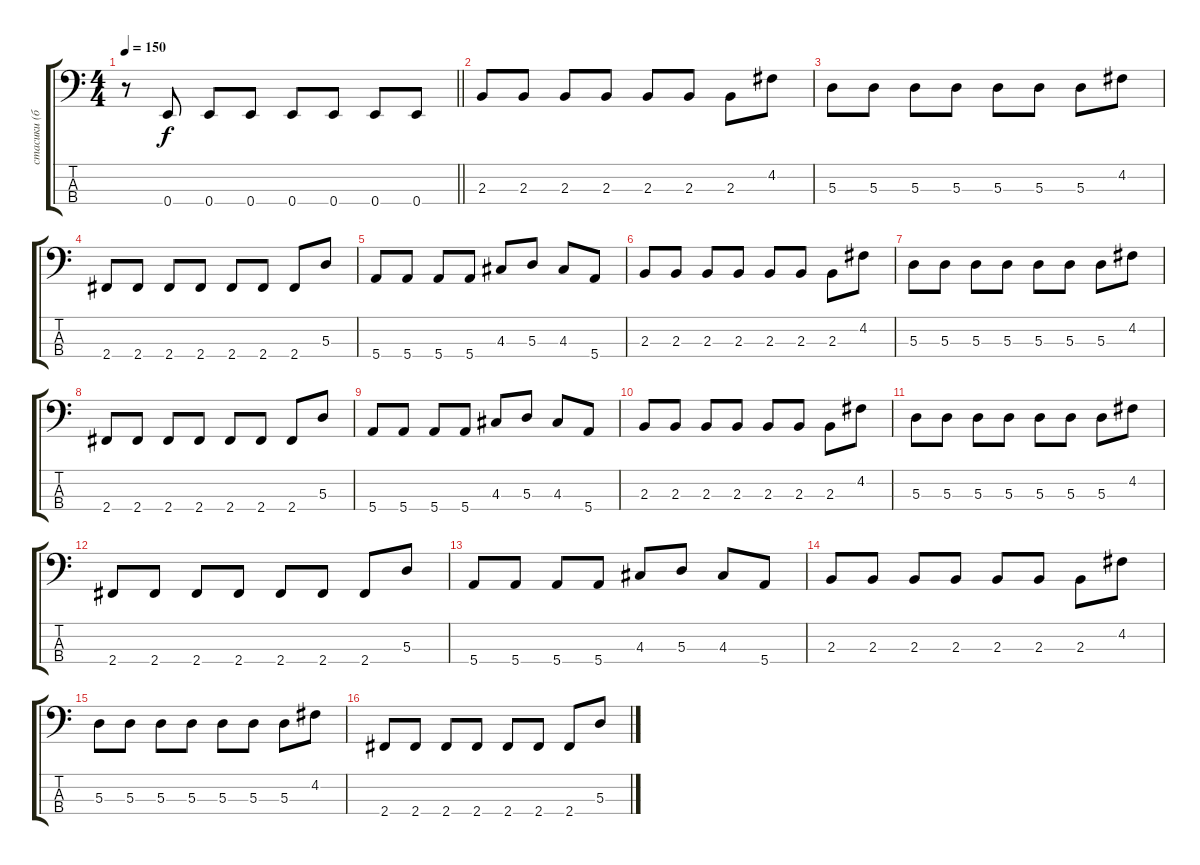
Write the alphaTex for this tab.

\track ("стасики (бас)" "стасики (б") {instrument electricbassfinger}
\staff {score tabs}
\tuning (G2 D2 A1 E1) {hide}
\ts (4 4)
\tempo 150
\clef f4
\barLineRight lightlight
\ks c
r.8{dy f} 0.4.8 0.4.8 0.4.8 0.4.8 0.4.8 0.4.8 0.4.8 |
2.3.8 2.3.8 2.3.8 2.3.8 2.3.8 2.3.8 2.3.8 4.2.8 |
5.3.8 5.3.8 5.3.8 5.3.8 5.3.8 5.3.8 5.3.8 4.2.8 |
2.4.8 2.4.8 2.4.8 2.4.8 2.4.8 2.4.8 2.4.8 5.3.8 |
5.4.8 5.4.8 5.4.8 5.4.8 4.3.8 5.3.8 4.3.8 5.4.8 |
2.3.8 2.3.8 2.3.8 2.3.8 2.3.8 2.3.8 2.3.8 4.2.8 |
5.3.8 5.3.8 5.3.8 5.3.8 5.3.8 5.3.8 5.3.8 4.2.8 |
2.4.8 2.4.8 2.4.8 2.4.8 2.4.8 2.4.8 2.4.8 5.3.8 |
5.4.8 5.4.8 5.4.8 5.4.8 4.3.8 5.3.8 4.3.8 5.4.8 |
2.3.8 2.3.8 2.3.8 2.3.8 2.3.8 2.3.8 2.3.8 4.2.8 |
5.3.8 5.3.8 5.3.8 5.3.8 5.3.8 5.3.8 5.3.8 4.2.8 |
2.4.8 2.4.8 2.4.8 2.4.8 2.4.8 2.4.8 2.4.8 5.3.8 |
5.4.8 5.4.8 5.4.8 5.4.8 4.3.8 5.3.8 4.3.8 5.4.8 |
2.3.8 2.3.8 2.3.8 2.3.8 2.3.8 2.3.8 2.3.8 4.2.8 |
5.3.8 5.3.8 5.3.8 5.3.8 5.3.8 5.3.8 5.3.8 4.2.8 |
2.4.8 2.4.8 2.4.8 2.4.8 2.4.8 2.4.8 2.4.8 5.3.8
